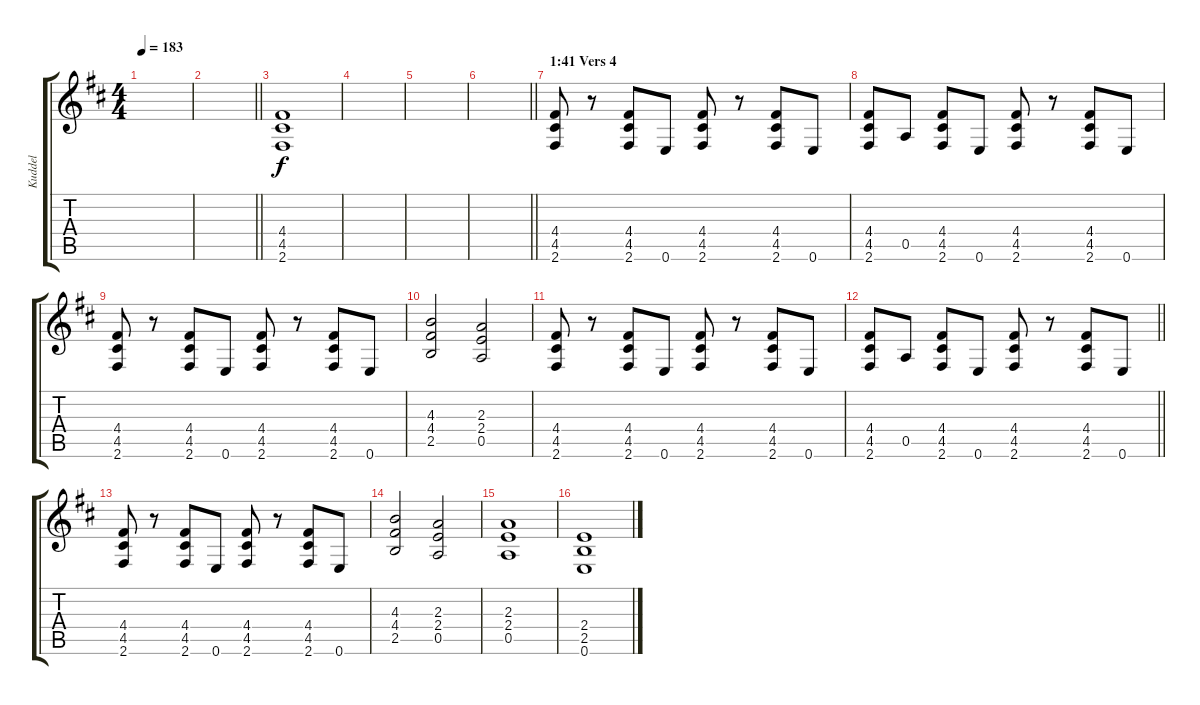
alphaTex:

\track ("Kuddel" "Kuddel") {instrument distortionguitar}
\staff {score tabs}
\tuning (E4 B3 G3 D3 A2 E2) {hide}
\ts (4 4)
\tempo 183
\clef g2
\ks d
|
\barLineRight lightlight
|
(4.4 4.5 2.6).1 |
|
|
\barLineRight lightlight
|
\section ("" "1:41 Vers 4")
(4.4 4.5 2.6).8{instrument distortionguitar} r.8 (4.4 4.5 2.6).8 0.6.8 (4.4 4.5 2.6).8 r.8 (4.4 4.5 2.6).8 0.6.8 |
(4.4 4.5 2.6).8 0.5.8 (4.4 4.5 2.6).8 0.6.8 (4.4 4.5 2.6).8 r.8 (4.4 4.5 2.6).8 0.6.8 |
(4.4 4.5 2.6).8 r.8 (4.4 4.5 2.6).8 0.6.8 (4.4 4.5 2.6).8 r.8 (4.4 4.5 2.6).8 0.6.8 |
(4.3 4.4 2.5).2 (2.3 2.4 0.5).2 |
(4.4 4.5 2.6).8 r.8 (4.4 4.5 2.6).8 0.6.8 (4.4 4.5 2.6).8 r.8 (4.4 4.5 2.6).8 0.6.8 |
\barLineRight lightlight
(4.4 4.5 2.6).8 0.5.8 (4.4 4.5 2.6).8 0.6.8 (4.4 4.5 2.6).8 r.8 (4.4 4.5 2.6).8 0.6.8 |
(4.4 4.5 2.6).8 r.8 (4.4 4.5 2.6).8 0.6.8 (4.4 4.5 2.6).8 r.8 (4.4 4.5 2.6).8 0.6.8 |
(4.3 4.4 2.5).2 (2.3 2.4 0.5).2 |
(2.3 2.4 0.5).1 |
(2.4 2.5 0.6).1
